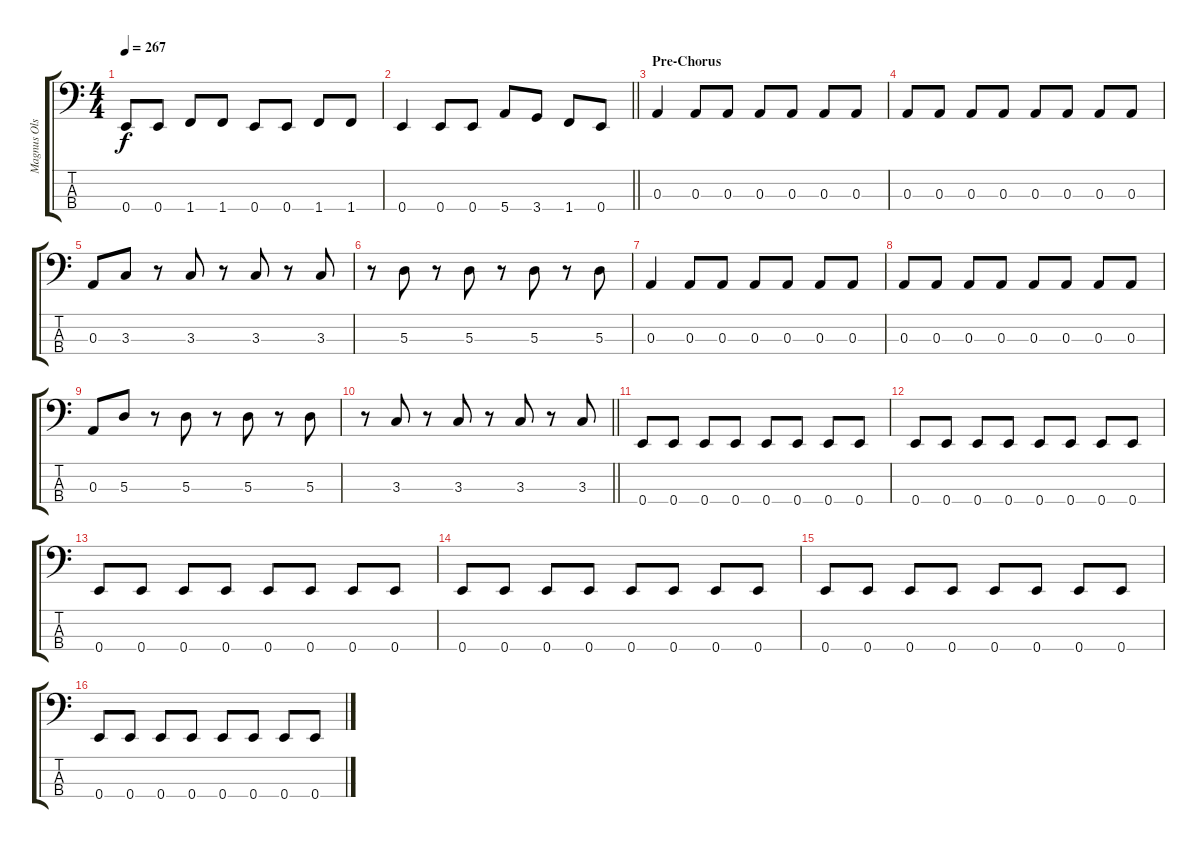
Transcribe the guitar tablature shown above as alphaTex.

\track ("Magnus Olsfelt" "Magnus Ols") {instrument electricbasspick}
\staff {score tabs}
\tuning (G2 D2 A1 E1) {hide}
\ts (4 4)
\tempo 267
\clef f4
\ks c
0.4.8{dy f} 0.4.8 1.4.8 1.4.8 0.4.8 0.4.8 1.4.8 1.4.8 |
\barLineRight lightlight
0.4.4 0.4.8 0.4.8 5.4.8 3.4.8 1.4.8 0.4.8 |
\section ("" "Pre-Chorus")
0.3.4 0.3.8 0.3.8 0.3.8 0.3.8 0.3.8 0.3.8 |
0.3.8 0.3.8 0.3.8 0.3.8 0.3.8 0.3.8 0.3.8 0.3.8 |
0.3.8 3.3.8 r.8 3.3.8 r.8 3.3.8 r.8 3.3.8 |
r.8 5.3.8 r.8 5.3.8 r.8 5.3.8 r.8 5.3.8 |
0.3.4 0.3.8 0.3.8 0.3.8 0.3.8 0.3.8 0.3.8 |
0.3.8 0.3.8 0.3.8 0.3.8 0.3.8 0.3.8 0.3.8 0.3.8 |
0.3.8 5.3.8 r.8 5.3.8 r.8 5.3.8 r.8 5.3.8 |
\barLineRight lightlight
r.8 3.3.8 r.8 3.3.8 r.8 3.3.8 r.8 3.3.8 |
\section ("" "")
0.4.8 0.4.8 0.4.8 0.4.8 0.4.8 0.4.8 0.4.8 0.4.8 |
0.4.8 0.4.8 0.4.8 0.4.8 0.4.8 0.4.8 0.4.8 0.4.8 |
0.4.8 0.4.8 0.4.8 0.4.8 0.4.8 0.4.8 0.4.8 0.4.8 |
0.4.8 0.4.8 0.4.8 0.4.8 0.4.8 0.4.8 0.4.8 0.4.8 |
0.4.8 0.4.8 0.4.8 0.4.8 0.4.8 0.4.8 0.4.8 0.4.8 |
0.4.8 0.4.8 0.4.8 0.4.8 0.4.8 0.4.8 0.4.8 0.4.8
